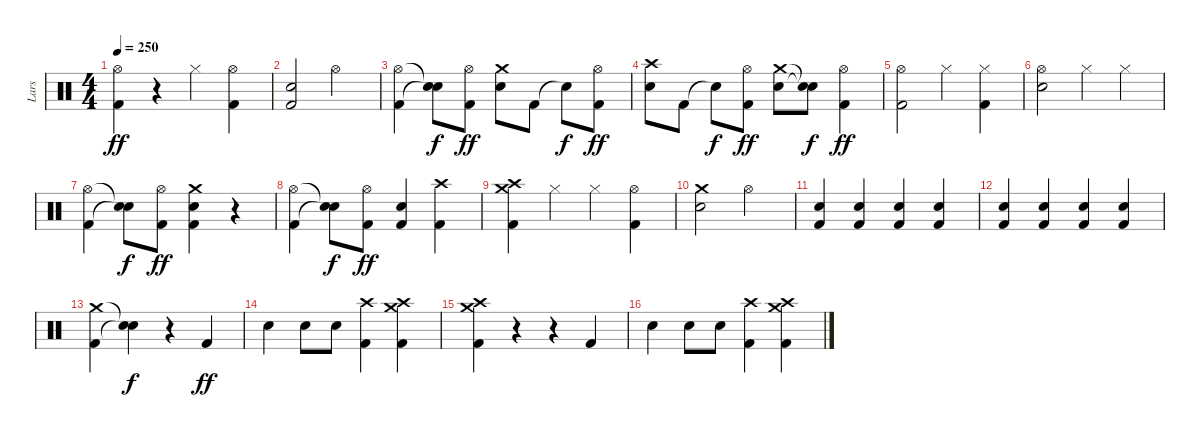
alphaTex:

\track ("Lars" "Lars") {instrument percussion}
\staff {score}
\articulation defaults
\ts (4 4)
\tempo 250
\clef neutral
\ks c
("Kick (hit) 2" "Hi-Hat (open)").4{dy ff} r.4 "Hi-Hat (closed)".4 ("Kick (hit) 2" "Hi-Hat (open)").4 |
("Kick (hit) 2" "Snare (hit) 2").2 "Hi-Hat (open)".2 |
("Kick (hit) 2" "Hi-Hat (open)").4 ("Snare (hit)"{t} "Snare (hit)"{t}).8{dy f} ("Kick (hit) 2" "Hi-Hat (open)").8{dy ff} ("Snare (hit) 2" "Crash medium (hit)").8 "Kick (hit) 2".8 "Snare (hit)"{t}.8{dy f} ("Kick (hit) 2" "Hi-Hat (open)").8{dy ff} |
("Snare (hit) 2" "Crash high (hit)").8 "Kick (hit) 2".8 "Snare (hit)"{t}.8{dy f} ("Kick (hit) 2" "Hi-Hat (open)").8{dy ff} ("Snare (hit) 2" "Crash medium (hit)").8 ("Snare (hit)"{t} "Snare (hit)"{t}).8{dy f} ("Kick (hit) 2" "Hi-Hat (open)").4{dy ff} |
("Hi-Hat (open)" "Kick (hit) 2").2 "Hi-Hat (closed)".4 ("Kick (hit) 2" "Hi-Hat (closed)").4 |
("Snare (hit) 2" "Hi-Hat (open)").2 "Hi-Hat (closed)".4 "Hi-Hat (closed)".4 |
("Kick (hit) 2" "Hi-Hat (open)").4 ("Snare (hit)"{t} "Snare (hit)"{t}).8{dy f} ("Kick (hit) 2" "Hi-Hat (open)").8{dy ff} ("Snare (hit) 2" "Kick (hit) 2" "Crash medium (hit)").4 r.4 |
("Kick (hit) 2" "Hi-Hat (open)").4 ("Snare (hit)"{t} "Snare (hit)"{t}).8{dy f} ("Kick (hit) 2" "Hi-Hat (open)").8{dy ff} ("Snare (hit) 2" "Kick (hit) 2").4 ("Crash high (hit)" "Kick (hit) 2").4 |
("Kick (hit) 2" "Crash medium (hit)" "Crash high (hit)").4 "Hi-Hat (closed)".4 "Hi-Hat (closed)".4 ("Kick (hit) 2" "Hi-Hat (open)").4 |
("Snare (hit) 2" "Crash medium (hit)").2 "Hi-Hat (open)".2 |
("Kick (hit) 2" "Snare (hit) 2").4 ("Kick (hit) 2" "Snare (hit) 2").4 ("Kick (hit) 2" "Snare (hit) 2").4 ("Kick (hit) 2" "Snare (hit) 2").4 |
("Kick (hit) 2" "Snare (hit) 2").4 ("Kick (hit) 2" "Snare (hit) 2").4 ("Kick (hit) 2" "Snare (hit) 2").4 ("Kick (hit) 2" "Snare (hit) 2").4 |
("Kick (hit) 2" "Crash medium (hit)").4 ("Snare (hit)"{t} "Snare (hit)"{t}).4{dy f} r.4 "Kick (hit) 2".4{dy ff} |
"Snare (hit) 2".4 "Snare (hit) 2".8 "Snare (hit) 2".8 ("Kick (hit) 2" "Crash high (hit)").4 ("Kick (hit) 2" "Crash medium (hit)" "Crash high (hit)").4 |
("Kick (hit) 2" "Crash medium (hit)" "Crash high (hit)").4 r.4 r.4 "Kick (hit) 2".4 |
"Snare (hit) 2".4 "Snare (hit) 2".8 "Snare (hit) 2".8 ("Kick (hit) 2" "Crash high (hit)").4 ("Kick (hit) 2" "Crash medium (hit)" "Crash high (hit)").4
